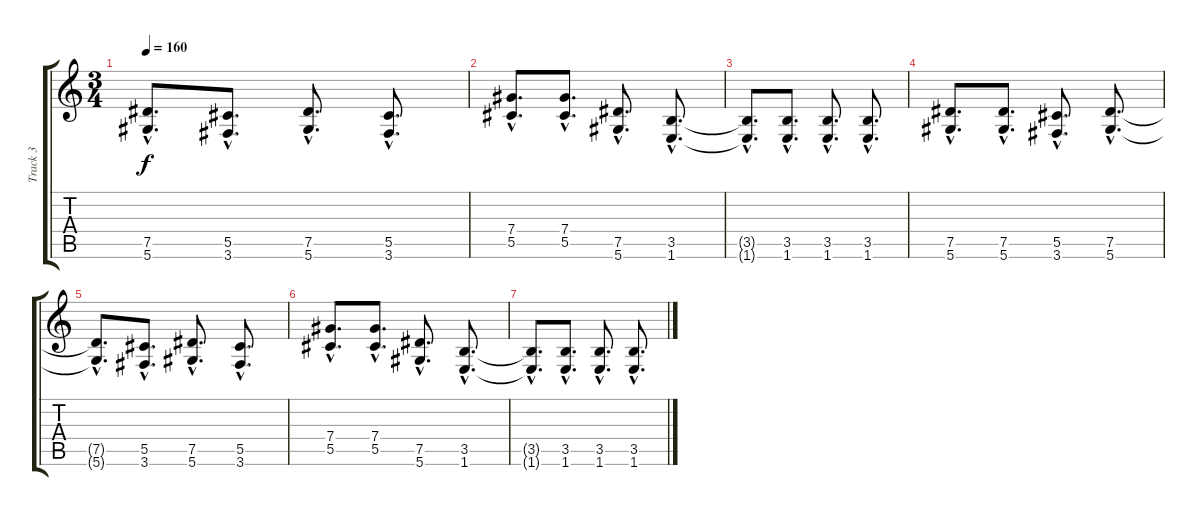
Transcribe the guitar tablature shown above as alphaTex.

\track ("Track 3" "Track 3") {instrument overdrivenguitar}
\staff {score tabs}
\tuning (Eb4 Bb3 Gb3 Db3 Ab2 Eb2) {hide}
\ts (3 4)
\tempo 160
\clef g2
\ks c
(7.5{hac t} 5.6{hac t}).8{d dy f} (5.5{hac} 3.6{hac}).8{d} (7.5{hac} 5.6{hac}).8{d} (5.5{hac} 3.6{hac}).8{d} |
(7.4{hac} 5.5{hac}).8{d} (7.4{hac} 5.5{hac}).8{d} (7.5{hac} 5.6{hac}).8{d} (3.5{hac} 1.6{hac}).8{d} |
(3.5{hac t} 1.6{hac t}).8{d} (3.5{hac} 1.6{hac}).8{d} (3.5{hac} 1.6{hac}).8{d} (3.5{hac} 1.6{hac}).8{d} |
(7.5{hac} 5.6{hac}).8{d} (7.5{hac} 5.6{hac}).8{d} (5.5{hac} 3.6{hac}).8{d} (7.5{hac} 5.6{hac}).8{d} |
(7.5{hac t} 5.6{hac t}).8{d} (5.5{hac} 3.6{hac}).8{d} (7.5{hac} 5.6{hac}).8{d} (5.5{hac} 3.6{hac}).8{d} |
(7.4{hac} 5.5{hac}).8{d} (7.4{hac} 5.5{hac}).8{d} (7.5{hac} 5.6{hac}).8{d} (3.5{hac} 1.6{hac}).8{d} |
(3.5{hac t} 1.6{hac t}).8{d} (3.5{hac} 1.6{hac}).8{d} (3.5{hac} 1.6{hac}).8{d} (3.5{hac} 1.6{hac}).8{d}
